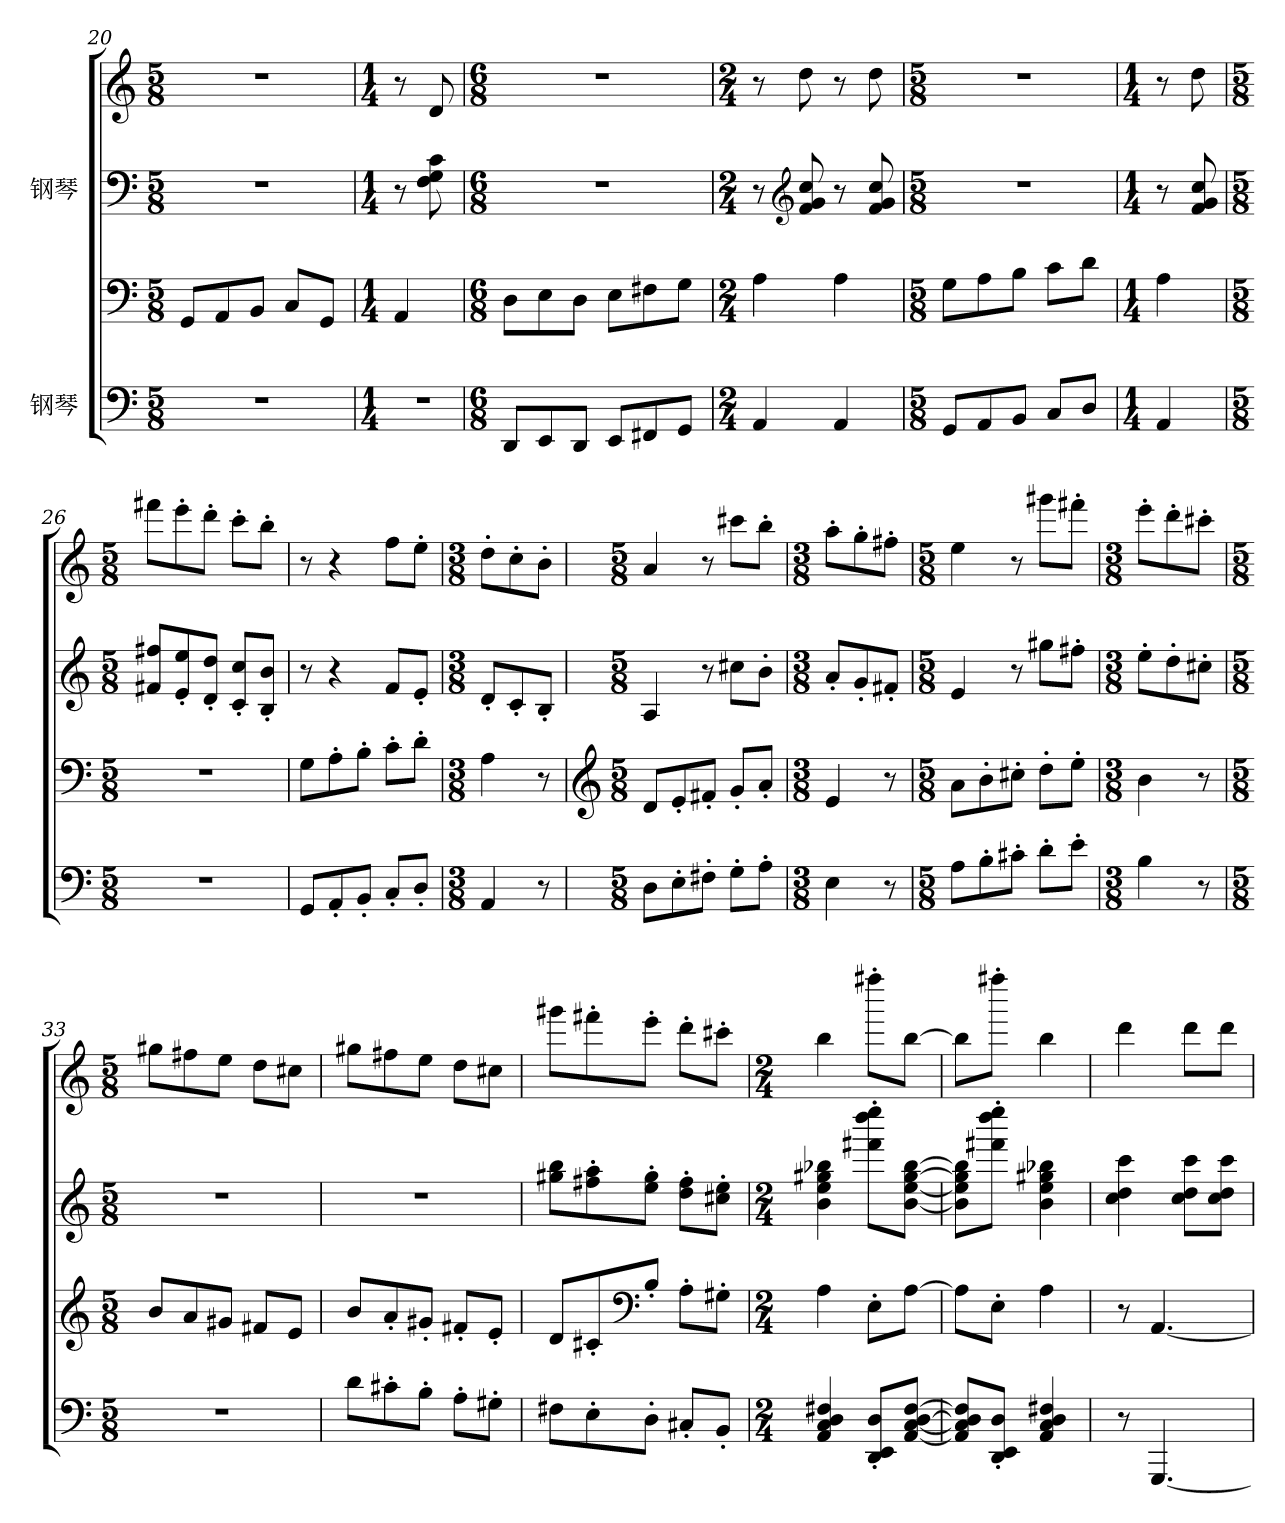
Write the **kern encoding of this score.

**kern	**kern	**kern	**kern
*part2	*part2	*part1	*part1
*staff4	*staff3	*staff2	*staff1
*I"钢琴	*	*I"钢琴	*
*clefF4	*clefF4	*clefF4	*clefG2
*k[]	*k[]	*k[]	*k[]
*M5/8	*M5/8	*M5/8	*M5/8
=20	=20	=20	=20
8%5r	8GG/L	8%5r	8%5r
.	8AA/	.	.
.	8BB/J	.	.
.	8C/L	.	.
.	8GG/J	.	.
=21	=21	=21	=21
*M1/4	*M1/4	*M1/4	*M1/4
4r	4AA/	8r	8r
.	.	8F\ 8G\ 8c\	8d/
!!LO:LB:g=z
=22	=22	=22	=22
*M6/8	*M6/8	*M6/8	*M6/8
8DD/L	8D\L	2.r	2.r
8EE/	8E\	.	.
8DD/J	8D\J	.	.
8EE/L	8E\L	.	.
8FF#X/	8F#X\	.	.
8GG/J	8G\J	.	.
=23	=23	=23	=23
*M2/4	*M2/4	*M2/4	*M2/4
4AA/	4A\	8r	8r
*	*	*clefG2	*
.	.	8f/ 8g/ 8cc/	8dd\
4AA/	4A\	8r	8r
.	.	8f/ 8g/ 8cc/	8dd\
=24	=24	=24	=24
*M5/8	*M5/8	*M5/8	*M5/8
8GG/L	8G\L	8%5r	8%5r
8AA/	8A\	.	.
8BB/J	8B\J	.	.
8C/L	8c\L	.	.
8D/J	8d\J	.	.
=25	=25	=25	=25
*M1/4	*M1/4	*M1/4	*M1/4
4AA/	4A\	8r	8r
.	.	8f/ 8g/ 8cc/	8dd\
=26	=26	=26	=26
*M5/8	*M5/8	*M5/8	*M5/8
8%5r	8%5r	8f#X/ 8ff#X/L	8fff#X\L
.	.	8e/' 8ee/'	8eee'\
.	.	8d/' 8dd/'J	8ddd'\J
.	.	8c/' 8cc/'L	8ccc'\L
.	.	8B/' 8b/'J	8bb'\J
!!LO:LB:g=z
=27	=27	=27	=27
8GG/L	8G\L	8r	8r
8AA'/	8A'\	4r	4r
8BB'/J	8B'\J	.	.
8C'/L	8c'\L	8f/L	8ff\L
8D'/J	8d'\J	8e'/J	8ee'\J
=28	=28	=28	=28
*M3/8	*M3/8	*M3/8	*M3/8
4AA/	4A\	8d'/L	8dd'\L
.	.	8c'/	8cc'\
8r	8r	8B'/J	8b'\J
=29	=29	=29	=29
*	*clefG2	*	*
*M5/8	*M5/8	*M5/8	*M5/8
8D\L	8d/L	4A/	4a/
8E'\	8e'/	.	.
8F#X'\J	8f#X'/J	8r	8r
8G'\L	8g'/L	8cc#X\L	8ccc#X\L
8A'\J	8a'/J	8b'\J	8bb'\J
=30	=30	=30	=30
*M3/8	*M3/8	*M3/8	*M3/8
4E\	4e/	8a'/L	8aa'\L
.	.	8g'/	8gg'\
8r	8r	8f#X'/J	8ff#X'\J
=31	=31	=31	=31
*M5/8	*M5/8	*M5/8	*M5/8
8A\L	8a\L	4e/	4ee\
8B'\	8b'\	.	.
8c#X'\J	8cc#X'\J	8r	8r
8d'\L	8dd'\L	8gg#X\L	8ggg#X\L
8e'\J	8ee'\J	8ff#X'\J	8fff#X'\J
!!LO:PB:g=z
=32	=32	=32	=32
*M3/8	*M3/8	*M3/8	*M3/8
*	*	*	*MM174
4B\	4b\	8ee'\L	8eee'\L
.	.	8dd'\	8ddd'\
8r	8r	8cc#X'\J	8ccc#X'\J
=33	=33	=33	=33
*M5/8	*M5/8	*M5/8	*M5/8
8%5r	8b/L	8%5r	8gg#X\L
*	*	*	*MM176
.	8a/	.	8ff#X\
.	8g#X/J	.	8ee\J
.	8f#X/L	.	8dd\L
.	8e/J	.	8cc#X\J
=34	=34	=34	=34
*	*	*	*MM178
8d\L	8b/L	8%5r	8gg#X\L
8c#X'\	8a'/	.	8ff#X\
8B'\J	8g#X'/J	.	8ee\J
8A'\L	8f#X'/L	.	8dd\L
*	*	*	*MM180
8G#X'\J	8e'/J	.	8cc#X\J
=35	=35	=35	=35
8F#X\L	8d/L	8gg#X\ 8bb\L	8ggg#X\L
8E'\	8c#X'/	8ff#X\' 8aa\'	8fff#X'\
*	*clefF4	*	*
8D'\J	8B'/J	8ee\' 8gg#\'J	8eee'\J
*	*	*	*MM182
8C#X'/L	8A'\L	8dd\' 8ff#\'L	8ddd'\L
8BB'/J	8G#X'\J	8cc#X\' 8ee\'J	8ccc#X'\J
!!LO:LB:g=z
=36	=36	=36	=36
*M2/4	*M2/4	*M2/4	*M2/4
4AA/ 4C/ 4D/ 4F#X/	4A\	4b\ 4ee\ 4gg#X\ 4bb-X\	4bb\
*	*	*	*MM184
8DD/' 8EE/' 8D/'L	8E'\L	8fff#X\' 8dddd\' 8eeee\'L	8ffff#X'\L
[8AA/ [8C/ [8D/ [8F#/J	[8A\J	[8b\ [8ee\ [8gg#\ [8bb-\J	[8bb\J
=37	=37	=37	=37
8AA/] 8C/] 8D/] 8F#/]L	8A\L]	8b\] 8ee\] 8gg#\] 8bb-\]L	8bb\L]
8DD/' 8EE/' 8D/'J	8E'\J	8fff#X\' 8dddd\' 8eeee\'J	8ffff#X'\J
*	*	*	*MM186
4AA/ 4C/ 4D/ 4F#X/	4A\	4b\ 4ee\ 4gg#X\ 4bb-X\	4bb\
=38	=38	=38	=38
8r	8r	4cc\ 4dd\ 4ccc\	4ddd\
[4.GGG/	[4.AA/	.	.
.	.	8cc\ 8dd\ 8ccc\L	8ddd\L
.	.	8cc\ 8dd\ 8ccc\J	8ddd\J
=	=	=	=
*-	*-	*-	*-
